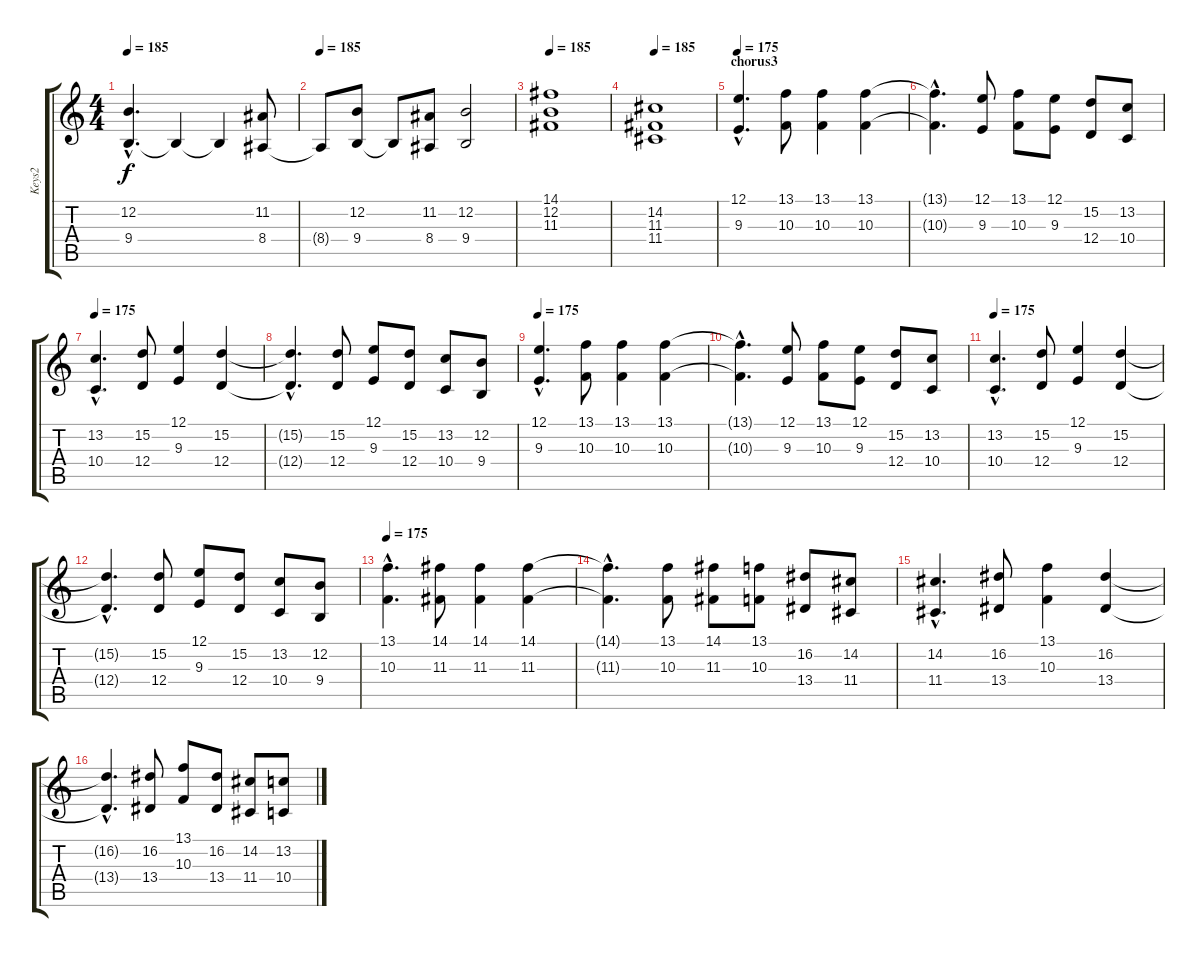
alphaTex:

\track ("Keys2" "Keys2") {instrument stringensemble1}
\staff {score tabs}
\tuning (E4 B3 G3 D3 A2 E2) {hide}
\ts (4 4)
\tempo 185
\clef g2
\ks c
(12.2{hac} 9.4{hac}).4{d dy f} 9.4{t}.4 9.4{t}.4 (11.2 8.4).8 |
\tempo 185
8.4{t}.8 (12.2 9.4).8 9.4{t}.8 (11.2 8.4).8 (12.2 9.4).2 |
\tempo 185
(14.1 12.2 11.3).1 |
\tempo 185
(14.2 11.3 11.4).1 |
\section ("" "chorus3")
\tempo 175
(12.1{hac} 9.3{hac}).4{d volume 14 instrument stringensemble1} (13.1 10.3).8 (13.1 10.3).4 (13.1 10.3).4 |
(13.1{hac t} 10.3{hac t}).4{d} (12.1 9.3).8 (13.1 10.3).8 (12.1 9.3).8 (15.2 12.4).8 (13.2 10.4).8 |
\tempo 175
(13.2{hac} 10.4{hac}).4{d} (15.2 12.4).8 (12.1 9.3).4 (15.2 12.4).4 |
(15.2{hac t} 12.4{hac t}).4{d} (15.2 12.4).8 (12.1 9.3).8 (15.2 12.4).8 (13.2 10.4).8 (12.2 9.4).8 |
\tempo 175
(12.1{hac} 9.3{hac}).4{d volume 16} (13.1 10.3).8 (13.1 10.3).4 (13.1 10.3).4 |
(13.1{hac t} 10.3{hac t}).4{d} (12.1 9.3).8 (13.1 10.3).8 (12.1 9.3).8 (15.2 12.4).8 (13.2 10.4).8 |
\tempo 175
(13.2{hac} 10.4{hac}).4{d} (15.2 12.4).8 (12.1 9.3).4 (15.2 12.4).4 |
(15.2{hac t} 12.4{hac t}).4{d} (15.2 12.4).8 (12.1 9.3).8 (15.2 12.4).8 (13.2 10.4).8 (12.2 9.4).8 |
\tempo 175
(13.1{hac} 10.3{hac}).4{d} (14.1 11.3).8 (14.1 11.3).4 (14.1 11.3).4 |
(14.1{hac t} 11.3{hac t}).4{d} (13.1 10.3).8 (14.1 11.3).8 (13.1 10.3).8 (16.2 13.4).8 (14.2 11.4).8 |
(14.2{hac} 11.4{hac}).4{d} (16.2 13.4).8 (13.1 10.3).4 (16.2 13.4).4 |
(16.2{hac t} 13.4{hac t}).4{d} (16.2 13.4).8 (13.1 10.3).8 (16.2 13.4).8 (14.2 11.4).8 (13.2 10.4).8
